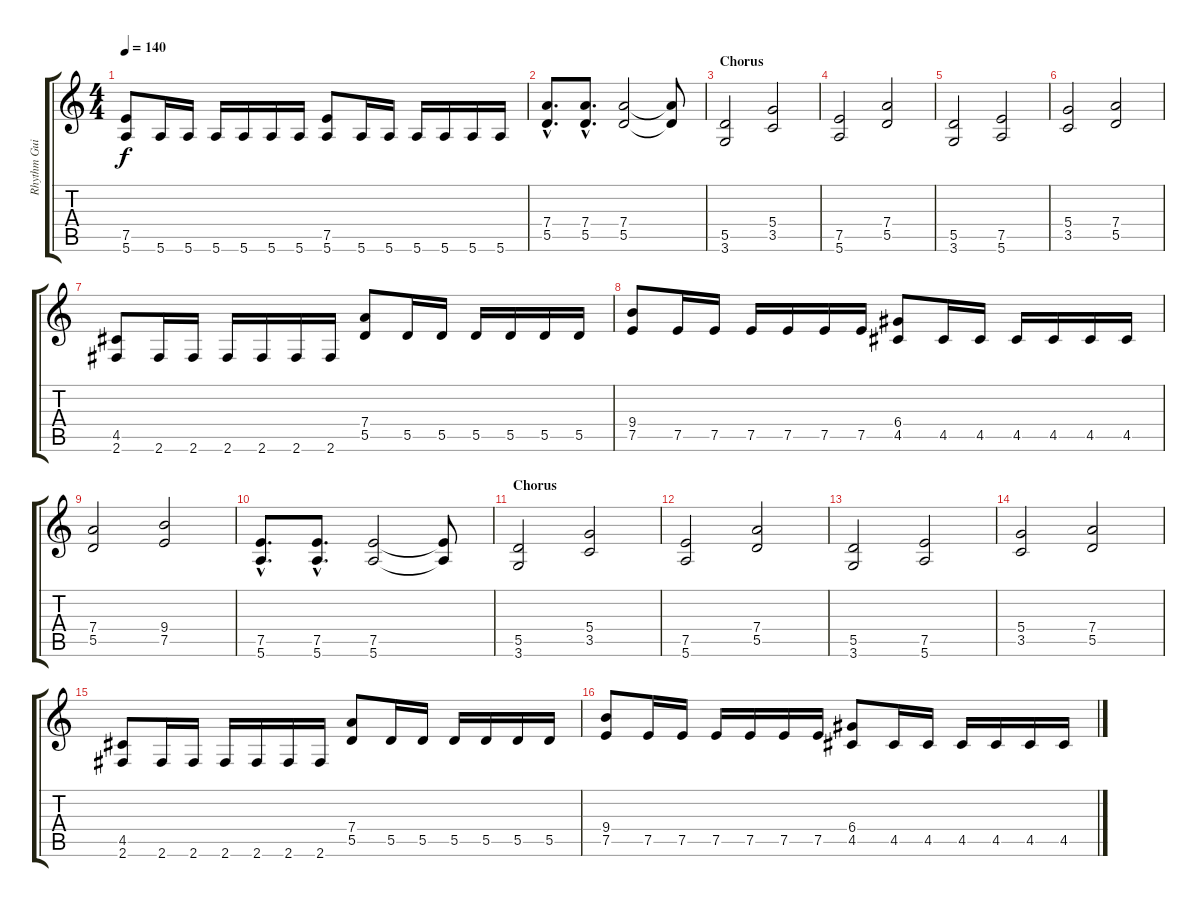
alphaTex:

\track ("Rhythm Guitar 2" "Rhythm Gui") {instrument distortionguitar}
\staff {score tabs}
\tuning (E4 B3 G3 D3 A2 E2) {hide}
\ts (4 4)
\tempo 140
\clef g2
\ks c
(7.5 5.6).8{dy f} 5.6.16 5.6.16 5.6.16 5.6.16 5.6.16 5.6.16 (7.5 5.6).8 5.6.16 5.6.16 5.6.16 5.6.16 5.6.16 5.6.16 |
(7.4{hac} 5.5{hac}).8{d} (7.4{hac} 5.5{hac}).8{d} (7.4 5.5).2 (7.4{t} 5.5{t}).8 |
\section ("" "Chorus")
(5.5 3.6).2 (5.4 3.5).2 |
(7.5 5.6).2 (7.4 5.5).2 |
(5.5 3.6).2 (7.5 5.6).2 |
(5.4 3.5).2 (7.4 5.5).2 |
(4.5 2.6).8 2.6.16 2.6.16 2.6.16 2.6.16 2.6.16 2.6.16 (7.4 5.5).8 5.5.16 5.5.16 5.5.16 5.5.16 5.5.16 5.5.16 |
(9.4 7.5).8 7.5.16 7.5.16 7.5.16 7.5.16 7.5.16 7.5.16 (6.4 4.5).8 4.5.16 4.5.16 4.5.16 4.5.16 4.5.16 4.5.16 |
(7.4 5.5).2 (9.4 7.5).2 |
(7.5{hac} 5.6{hac}).8{d} (7.5{hac} 5.6{hac}).8{d} (7.5 5.6).2 (7.5{t} 5.6{t}).8 |
\section ("" "Chorus")
(5.5 3.6).2 (5.4 3.5).2 |
(7.5 5.6).2 (7.4 5.5).2 |
(5.5 3.6).2 (7.5 5.6).2 |
(5.4 3.5).2 (7.4 5.5).2 |
(4.5 2.6).8 2.6.16 2.6.16 2.6.16 2.6.16 2.6.16 2.6.16 (7.4 5.5).8 5.5.16 5.5.16 5.5.16 5.5.16 5.5.16 5.5.16 |
(9.4 7.5).8 7.5.16 7.5.16 7.5.16 7.5.16 7.5.16 7.5.16 (6.4 4.5).8 4.5.16 4.5.16 4.5.16 4.5.16 4.5.16 4.5.16
